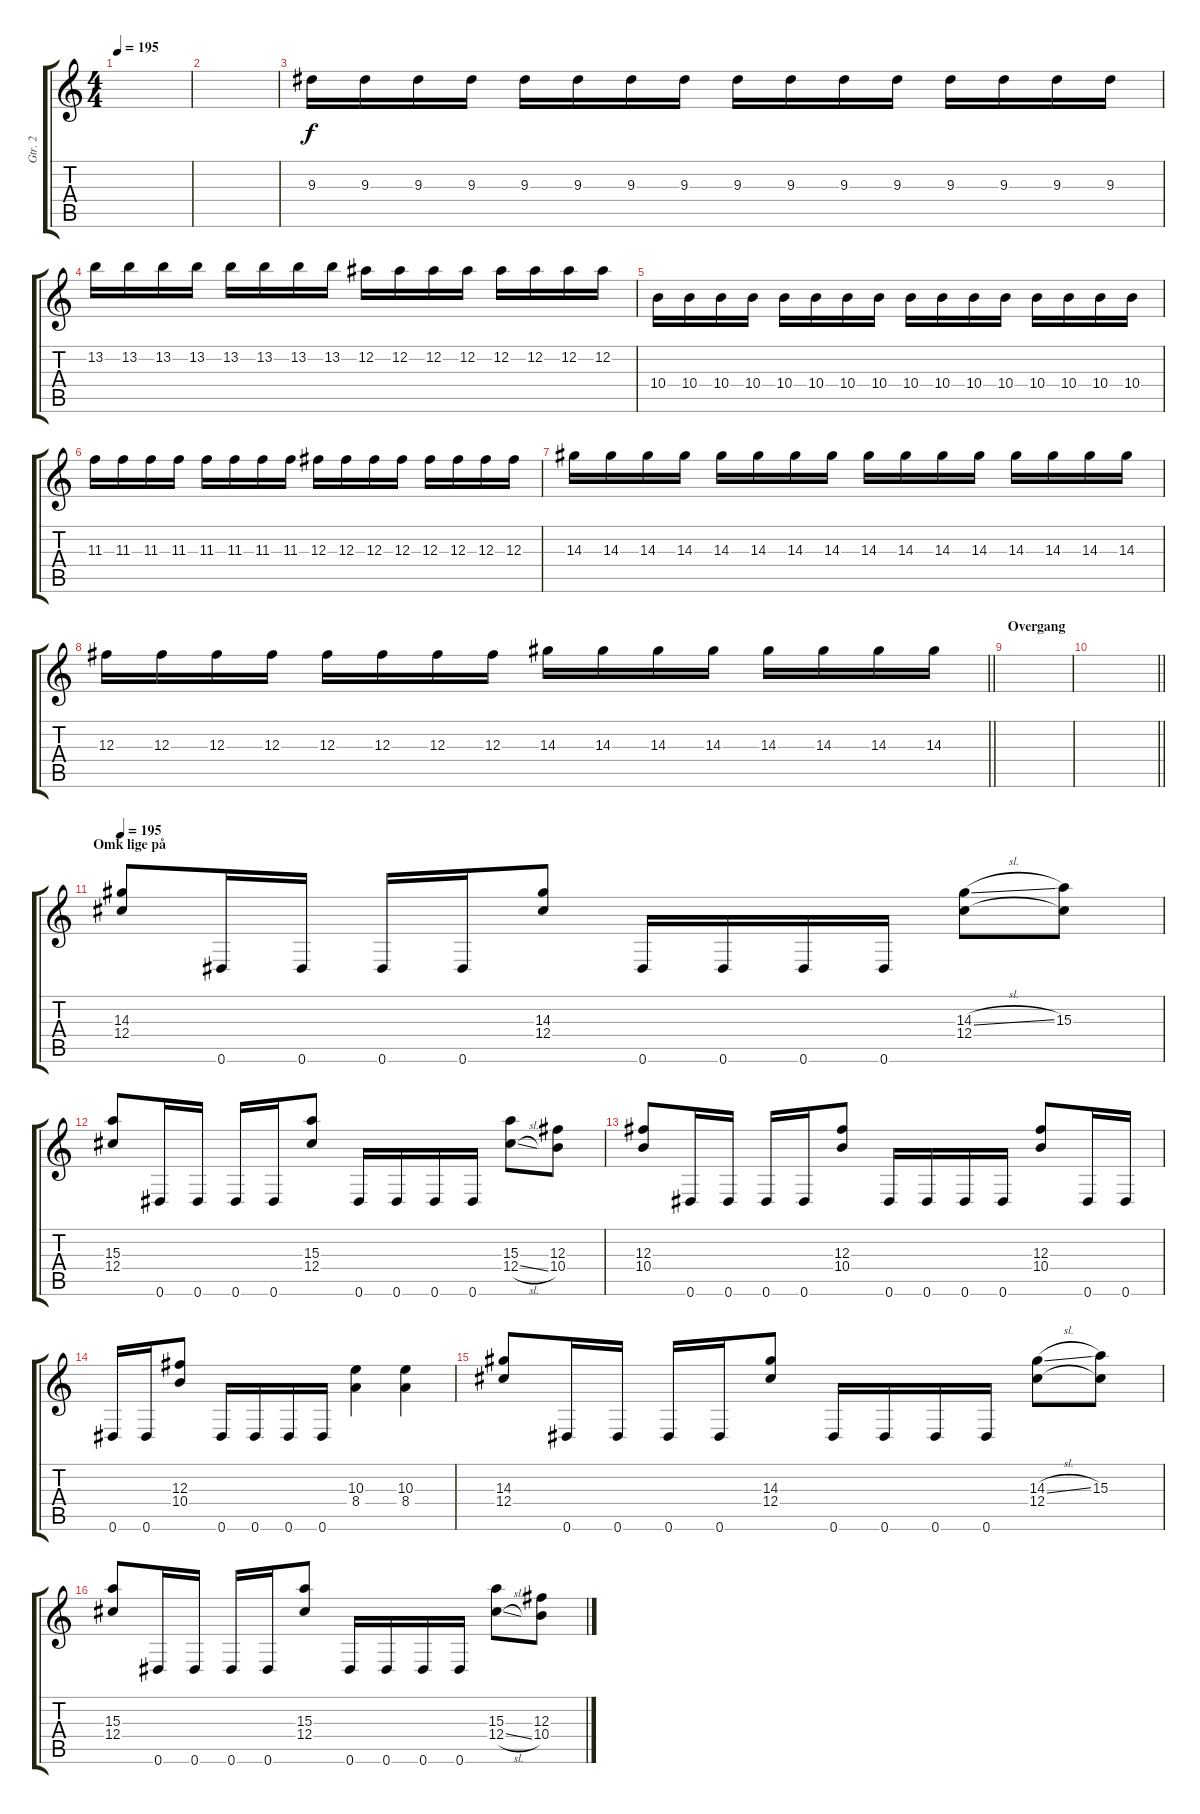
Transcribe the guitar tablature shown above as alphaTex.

\track ("Gtr. 2" "Gtr. 2") {instrument distortionguitar}
\staff {score tabs}
\tuning (Eb4 Bb3 Gb3 Db3 Ab2 Eb2) {hide}
\ts (4 4)
\tempo 195
\clef g2
\ks c
|
|
9.3.16 9.3.16 9.3.16 9.3.16 9.3.16 9.3.16 9.3.16 9.3.16 9.3.16 9.3.16 9.3.16 9.3.16 9.3.16 9.3.16 9.3.16 9.3.16 |
13.2.16 13.2.16 13.2.16 13.2.16 13.2.16 13.2.16 13.2.16 13.2.16 12.2.16 12.2.16 12.2.16 12.2.16 12.2.16 12.2.16 12.2.16 12.2.16 |
10.4.16 10.4.16 10.4.16 10.4.16 10.4.16 10.4.16 10.4.16 10.4.16 10.4.16 10.4.16 10.4.16 10.4.16 10.4.16 10.4.16 10.4.16 10.4.16 |
11.3.16 11.3.16 11.3.16 11.3.16 11.3.16 11.3.16 11.3.16 11.3.16 12.3.16 12.3.16 12.3.16 12.3.16 12.3.16 12.3.16 12.3.16 12.3.16 |
14.3.16 14.3.16 14.3.16 14.3.16 14.3.16 14.3.16 14.3.16 14.3.16 14.3.16 14.3.16 14.3.16 14.3.16 14.3.16 14.3.16 14.3.16 14.3.16 |
\barLineRight lightlight
12.3.16 12.3.16 12.3.16 12.3.16 12.3.16 12.3.16 12.3.16 12.3.16 14.3.16 14.3.16 14.3.16 14.3.16 14.3.16 14.3.16 14.3.16 14.3.16 |
\section ("" "Overgang")
|
\barLineRight lightlight
|
\section ("" "Omk lige på")
\tempo 195
(14.3 12.4).8 0.6.16 0.6.16 0.6.16 0.6.16 (14.3 12.4).8 0.6.16 0.6.16 0.6.16 0.6.16 (14.3{sl} 12.4).8 (15.3 12.4{t}).8 |
(15.3 12.4).8 0.6.16 0.6.16 0.6.16 0.6.16 (15.3 12.4).8 0.6.16 0.6.16 0.6.16 0.6.16 (15.3 12.4{sl}).8 (12.3 10.4).8 |
(12.3 10.4).8 0.6.16 0.6.16 0.6.16 0.6.16 (12.3 10.4).8 0.6.16 0.6.16 0.6.16 0.6.16 (12.3 10.4).8 0.6.16 0.6.16 |
0.6.16 0.6.16 (12.3 10.4).8 0.6.16 0.6.16 0.6.16 0.6.16 (10.3 8.4).4 (10.3 8.4).4 |
(14.3 12.4).8 0.6.16 0.6.16 0.6.16 0.6.16 (14.3 12.4).8 0.6.16 0.6.16 0.6.16 0.6.16 (14.3{sl} 12.4).8 (15.3 12.4{t}).8 |
(15.3 12.4).8 0.6.16 0.6.16 0.6.16 0.6.16 (15.3 12.4).8 0.6.16 0.6.16 0.6.16 0.6.16 (15.3 12.4{sl}).8 (12.3 10.4).8
